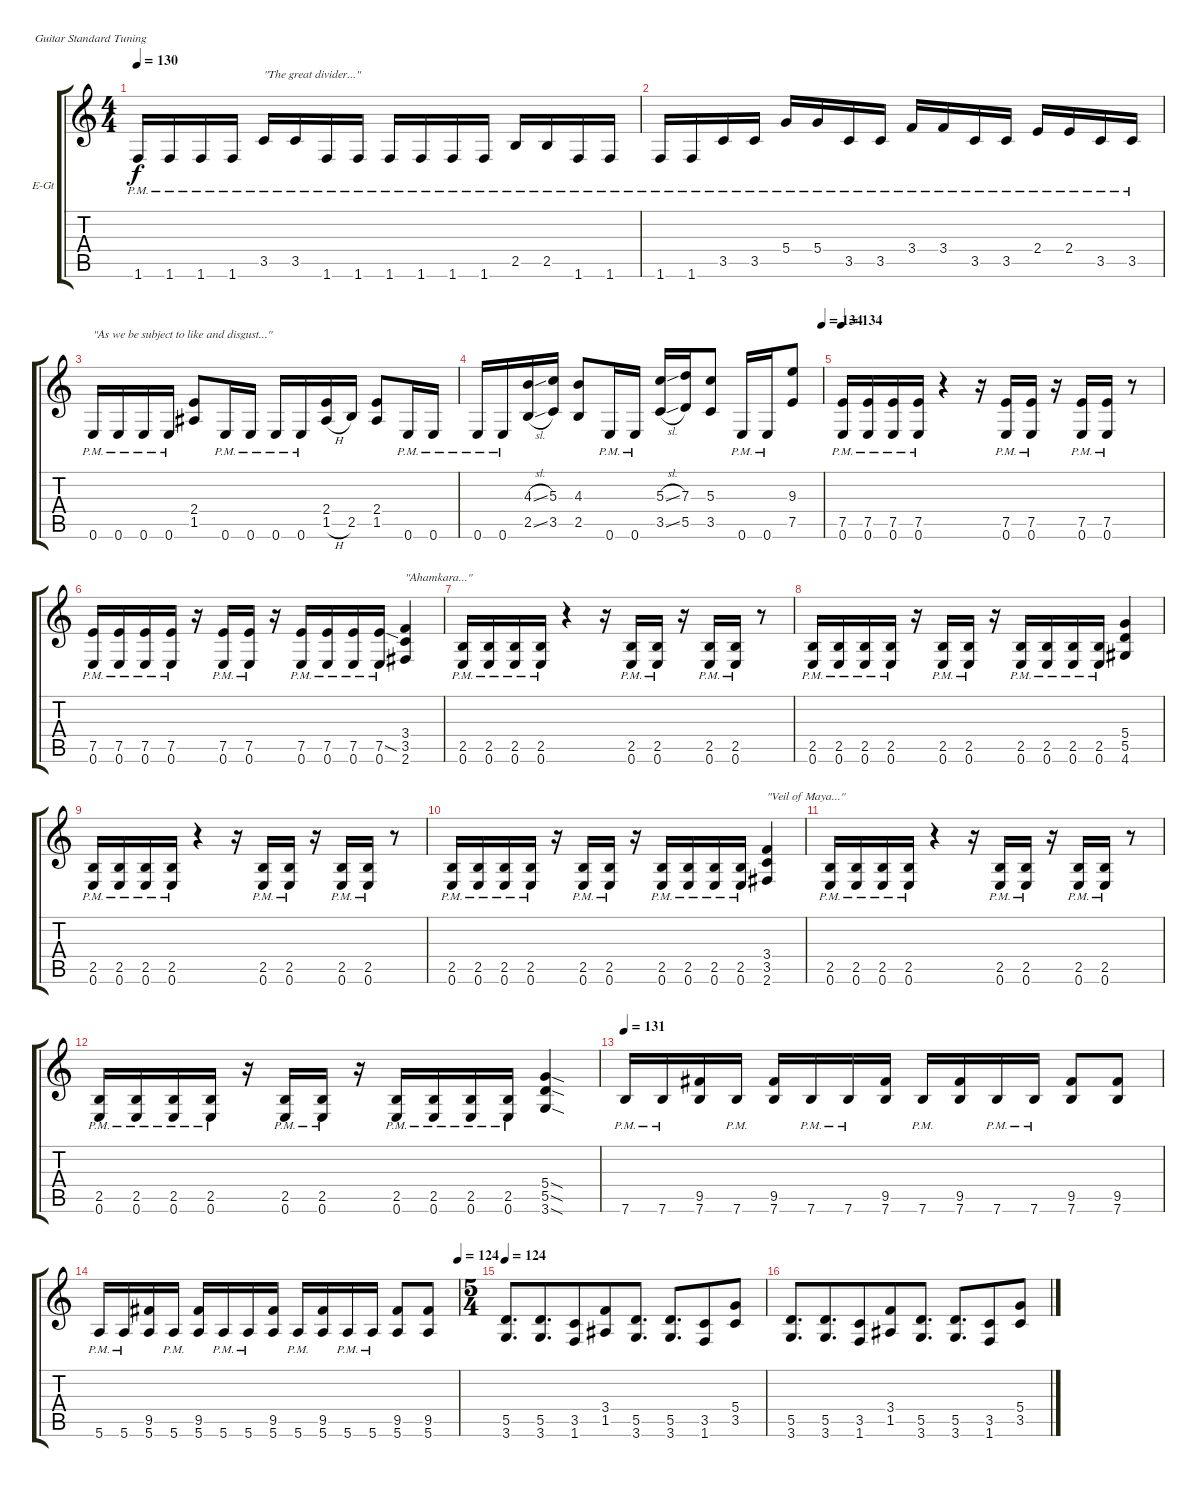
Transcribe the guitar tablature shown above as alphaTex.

\bracketExtendMode groupsimilarinstruments
\firstSystemTrackNameOrientation horizontal
\otherSystemsTrackNameOrientation horizontal
\track ("Gtr. I - Paul Masvidal (Distortion)" "E-Gt") {instrument distortionguitar}
\staff {score tabs}
\tuning (E4 B3 G3 D3 A2 E2)
\ts (4 4)
\tempo 130
\clef g2
\ks c
1.6{pm}.16{dy f} 1.6{pm}.16 1.6{pm}.16 1.6{pm}.16 3.5{pm}.16{txt "\"The great divider...\""} 3.5{pm}.16 1.6{pm}.16 1.6{pm}.16 1.6{pm}.16 1.6{pm}.16 1.6{pm}.16 1.6{pm}.16 2.5{pm}.16 2.5{pm}.16 1.6{pm}.16 1.6{pm}.16 |
1.6{pm}.16 1.6{pm}.16 3.5{pm}.16 3.5{pm}.16 5.4{pm}.16 5.4{pm}.16 3.5{pm}.16 3.5{pm}.16 3.4{pm}.16 3.4{pm}.16 3.5{pm}.16 3.5{pm}.16 2.4{pm}.16 2.4{pm}.16 3.5{pm}.16 3.5{pm}.16 |
0.6{pm}.16{txt "\"As we be subject to like and disgust...\""} 0.6{pm}.16 0.6{pm}.16 0.6{pm}.16 (2.4 1.5).8 0.6{pm}.16 0.6{pm}.16 0.6{pm}.16 0.6{pm}.16 (2.4 1.5{h}).16 2.5.16 (2.4 1.5).8 0.6{pm}.16 0.6{pm}.16 |
\tempo (134 1)
0.6{pm}.16 0.6{pm}.16 (4.3{sl} 2.5{sl}).16 (5.3 3.5).16 (4.3 2.5).8 0.6{pm}.16 0.6{pm}.16 (5.3{sl} 3.5{sl}).16 (7.3 5.5).16 (5.3 3.5).8 0.6{pm}.16 0.6{pm}.16 (9.3 7.5).8 |
\tempo 134
(7.5{pm} 0.6{pm}).16 (7.5{pm} 0.6{pm}).16 (7.5{pm} 0.6{pm}).16 (7.5{pm} 0.6{pm}).16 r.4 r.16 (7.5{pm} 0.6{pm}).16 (7.5{pm} 0.6{pm}).16 r.16 (7.5{pm} 0.6{pm}).16 (7.5{pm} 0.6{pm}).16 r.8 |
(7.5{pm} 0.6{pm}).16 (7.5{pm} 0.6{pm}).16 (7.5{pm} 0.6{pm}).16 (7.5{pm} 0.6{pm}).16 r.16 (7.5{pm} 0.6{pm}).16 (7.5{pm} 0.6{pm}).16 r.16 (7.5{pm} 0.6{pm}).16 (7.5{pm} 0.6{pm}).16 (7.5{pm} 0.6{pm}).16 (7.5{sod pm} 0.6{pm}).16 (3.4 3.5 2.6).4{txt "\"Ahamkara...\""} |
(2.5{pm} 0.6{pm}).16 (2.5{pm} 0.6{pm}).16 (2.5{pm} 0.6{pm}).16 (2.5{pm} 0.6{pm}).16 r.4 r.16 (2.5{pm} 0.6{pm}).16 (2.5{pm} 0.6{pm}).16 r.16 (2.5{pm} 0.6{pm}).16 (2.5{pm} 0.6{pm}).16 r.8 |
(2.5{pm} 0.6{pm}).16 (2.5{pm} 0.6{pm}).16 (2.5{pm} 0.6{pm}).16 (2.5{pm} 0.6{pm}).16 r.16 (2.5{pm} 0.6{pm}).16 (2.5{pm} 0.6{pm}).16 r.16 (2.5{pm} 0.6{pm}).16 (2.5{pm} 0.6{pm}).16 (2.5{pm} 0.6{pm}).16 (2.5{pm} 0.6{pm}).16 (5.4 5.5 4.6).4 |
(2.5{pm} 0.6{pm}).16 (2.5{pm} 0.6{pm}).16 (2.5{pm} 0.6{pm}).16 (2.5{pm} 0.6{pm}).16 r.4 r.16 (2.5{pm} 0.6{pm}).16 (2.5{pm} 0.6{pm}).16 r.16 (2.5{pm} 0.6{pm}).16 (2.5{pm} 0.6{pm}).16 r.8 |
(2.5{pm} 0.6{pm}).16 (2.5{pm} 0.6{pm}).16 (2.5{pm} 0.6{pm}).16 (2.5{pm} 0.6{pm}).16 r.16 (2.5{pm} 0.6{pm}).16 (2.5{pm} 0.6{pm}).16 r.16 (2.5{pm} 0.6{pm}).16 (2.5{pm} 0.6{pm}).16 (2.5{pm} 0.6{pm}).16 (2.5{pm} 0.6{pm}).16 (3.4 3.5 2.6).4{txt "\"Veil of Maya...\""} |
(2.5{pm} 0.6{pm}).16 (2.5{pm} 0.6{pm}).16 (2.5{pm} 0.6{pm}).16 (2.5{pm} 0.6{pm}).16 r.4 r.16 (2.5{pm} 0.6{pm}).16 (2.5{pm} 0.6{pm}).16 r.16 (2.5{pm} 0.6{pm}).16 (2.5{pm} 0.6{pm}).16 r.8 |
(2.5{pm} 0.6{pm}).16 (2.5{pm} 0.6{pm}).16 (2.5{pm} 0.6{pm}).16 (2.5{pm} 0.6{pm}).16 r.16 (2.5{pm} 0.6{pm}).16 (2.5{pm} 0.6{pm}).16 r.16 (2.5{pm} 0.6{pm}).16 (2.5{pm} 0.6{pm}).16 (2.5{pm} 0.6{pm}).16 (2.5{pm} 0.6{pm}).16 (5.4{sod} 5.5{sod} 3.6{sod}).4 |
\beaming (8 2 2 2 2)
\tempo 131
7.6{pm}.16 7.6{pm}.16 (9.5 7.6).16 7.6{pm}.16 (9.5 7.6).16 7.6{pm}.16 7.6{pm}.16 (9.5 7.6).16 7.6{pm}.16 (9.5 7.6).16 7.6{pm}.16 7.6{pm}.16 (9.5 7.6).8 (9.5 7.6).8 |
\tempo (124 1)
5.6{pm}.16 5.6{pm}.16 (9.5 5.6).16 5.6{pm}.16 (9.5 5.6).16 5.6{pm}.16 5.6{pm}.16 (9.5 5.6).16 5.6{pm}.16 (9.5 5.6).16 5.6{pm}.16 5.6{pm}.16 (9.5 5.6).8 (9.5 5.6).8 |
\ts (5 4)
\beaming (8 6 4)
\tempo 124
(5.5 3.6).8{d} (5.5 3.6).8{d} (3.5 1.6).8 (3.4 1.5).8 (5.5 3.6).8{d} (5.5 3.6).8{d} (3.5 1.6).8 (5.4 3.5).8 |
(5.5 3.6).8{d} (5.5 3.6).8{d} (3.5 1.6).8 (3.4 1.5).8 (5.5 3.6).8{d} (5.5 3.6).8{d} (3.5 1.6).8 (5.4 3.5).8
